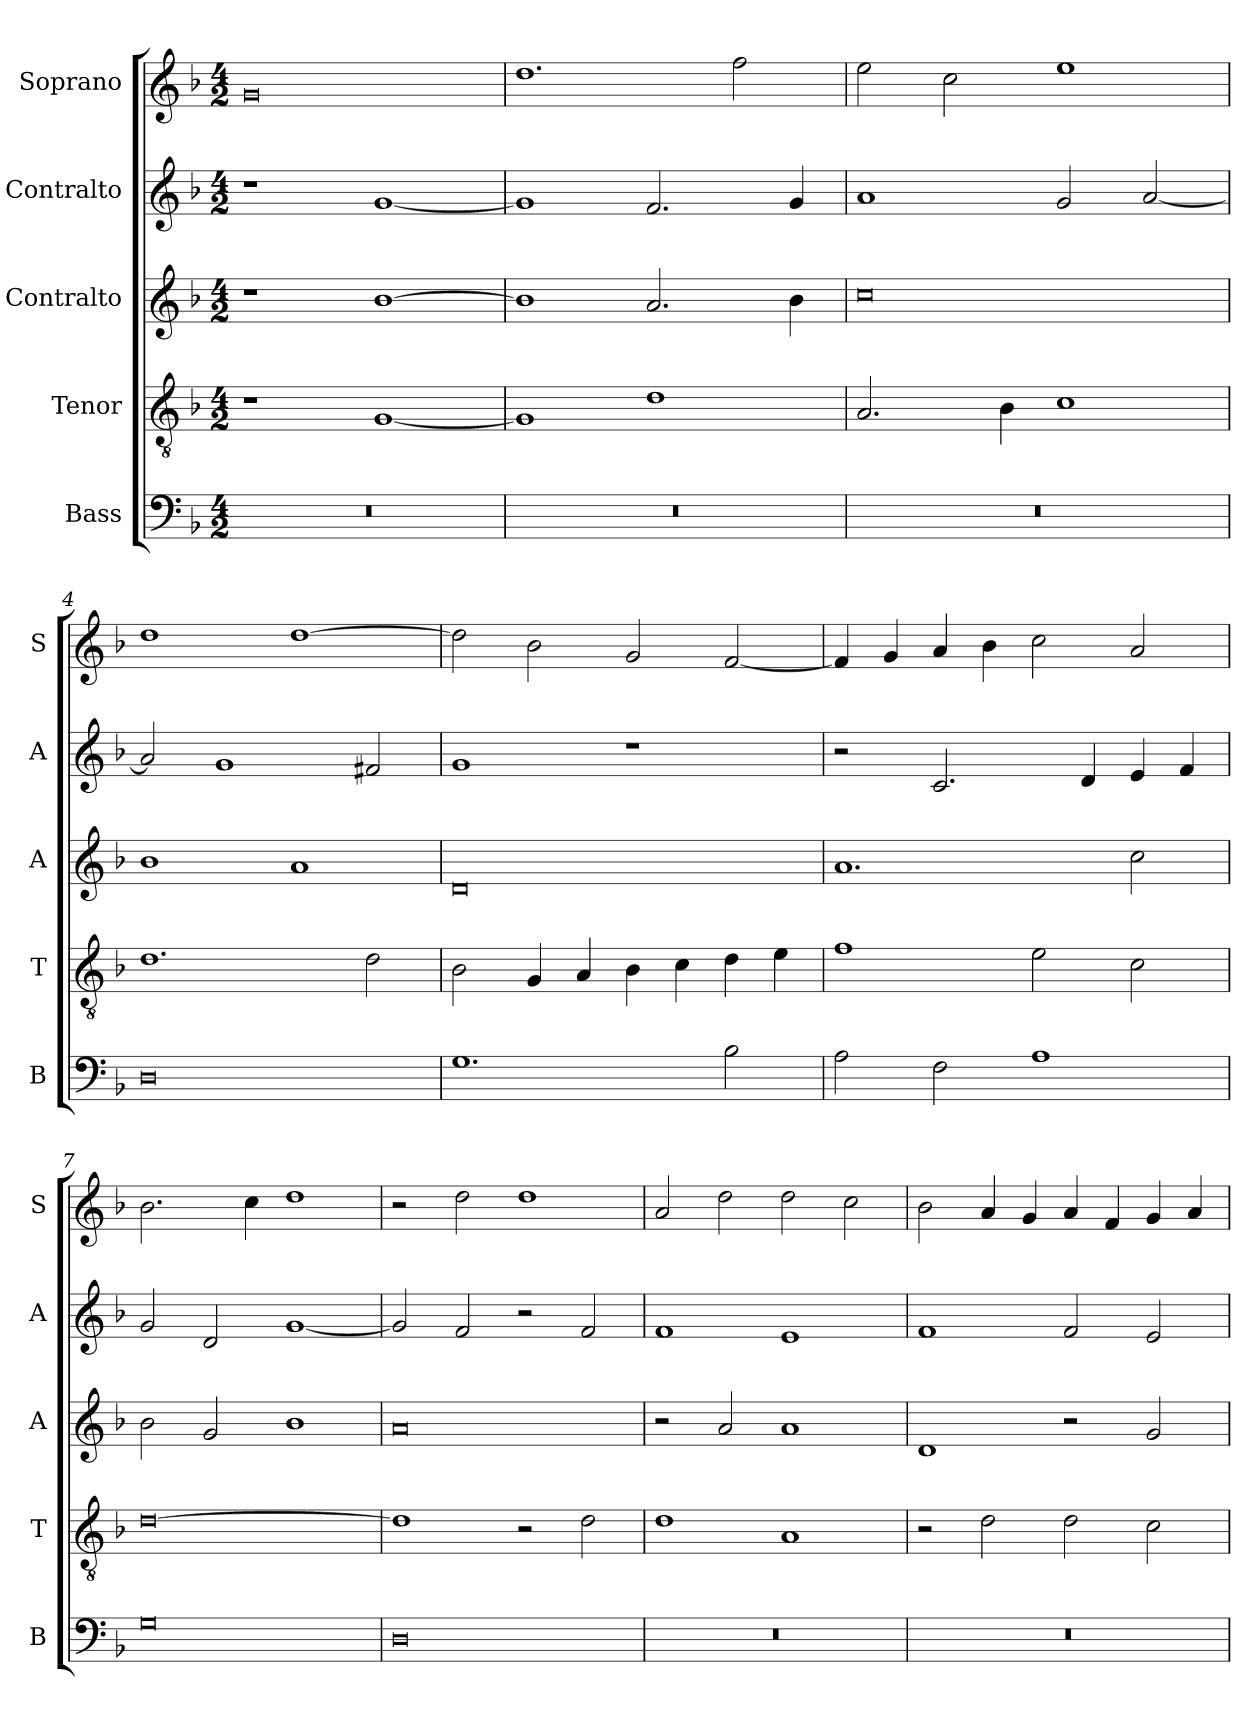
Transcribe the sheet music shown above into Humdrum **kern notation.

**kern	**kern	**kern	**kern	**kern
*part5	*part4	*part3	*part2	*part1
*staff5	*staff4	*staff3	*staff2	*staff1
*I"Bass	*I"Tenor	*I"Contralto	*I"Contralto	*I"Soprano
*I'B	*I'T	*I'A	*I'A	*I'S
*clefF4	*clefGv2	*clefG2	*clefG2	*clefG2
*k[b-]	*k[b-]	*k[b-]	*k[b-]	*k[b-]
*G:dor	*G:dor	*G:dor	*G:dor	*G:dor
*M4/2	*M4/2	*M4/2	*M4/2	*M4/2
=1	=1	=1	=1	=1
0r	1r	1r	1r	0g
.	[1G	[1b-	[1g	.
=2	=2	=2	=2	=2
0r	1G]	1b-]	1g]	1.dd
.	1d	2.a	2.f	.
.	.	.	.	2ff
.	.	4b-	4g	.
=3	=3	=3	=3	=3
0r	2.A	0cc	1a	2ee
.	.	.	.	2cc
.	4B-	.	.	.
.	1c	.	2g	1ee
.	.	.	[2a	.
=4	=4	=4	=4	=4
0D	1.d	1b-	2a]	1dd
.	.	.	1g	.
.	.	1a	.	[1dd
.	2d	.	2f#X	.
=5	=5	=5	=5	=5
1.G	2B-	0d	1g	2dd]
.	4G	.	.	2b-
.	4A	.	.	.
.	4B-	.	1r	2g
.	4c	.	.	.
2B-	4d	.	.	[2f
.	4e	.	.	.
=6	=6	=6	=6	=6
2A	1f	1.a	2r	4f]
.	.	.	.	4g
2F	.	.	2.c	4a
.	.	.	.	4b-
1A	2e	.	.	2cc
.	.	.	4d	.
.	2c	2cc	4e	2a
.	.	.	4f	.
=7	=7	=7	=7	=7
0G	[0d	2b-	2g	2.b-
.	.	2g	2d	.
.	.	.	.	4cc
.	.	1b-	[1g	1dd
=8	=8	=8	=8	=8
0D	1d]	0a	2g]	2r
.	.	.	2f	2dd
.	2r	.	2r	1dd
.	2d	.	2f	.
=9	=9	=9	=9	=9
0r	1d	2r	1f	2a
.	.	2a	.	2dd
.	1A	1a	1e	2dd
.	.	.	.	2cc
=10	=10	=10	=10	=10
0r	2r	1d	1f	2b-
.	2d	.	.	4a
.	.	.	.	4g
.	2d	2r	2f	4a
.	.	.	.	4f
.	2c	2g	2e	4g
.	.	.	.	4a
=	=	=	=	=
*-	*-	*-	*-	*-
